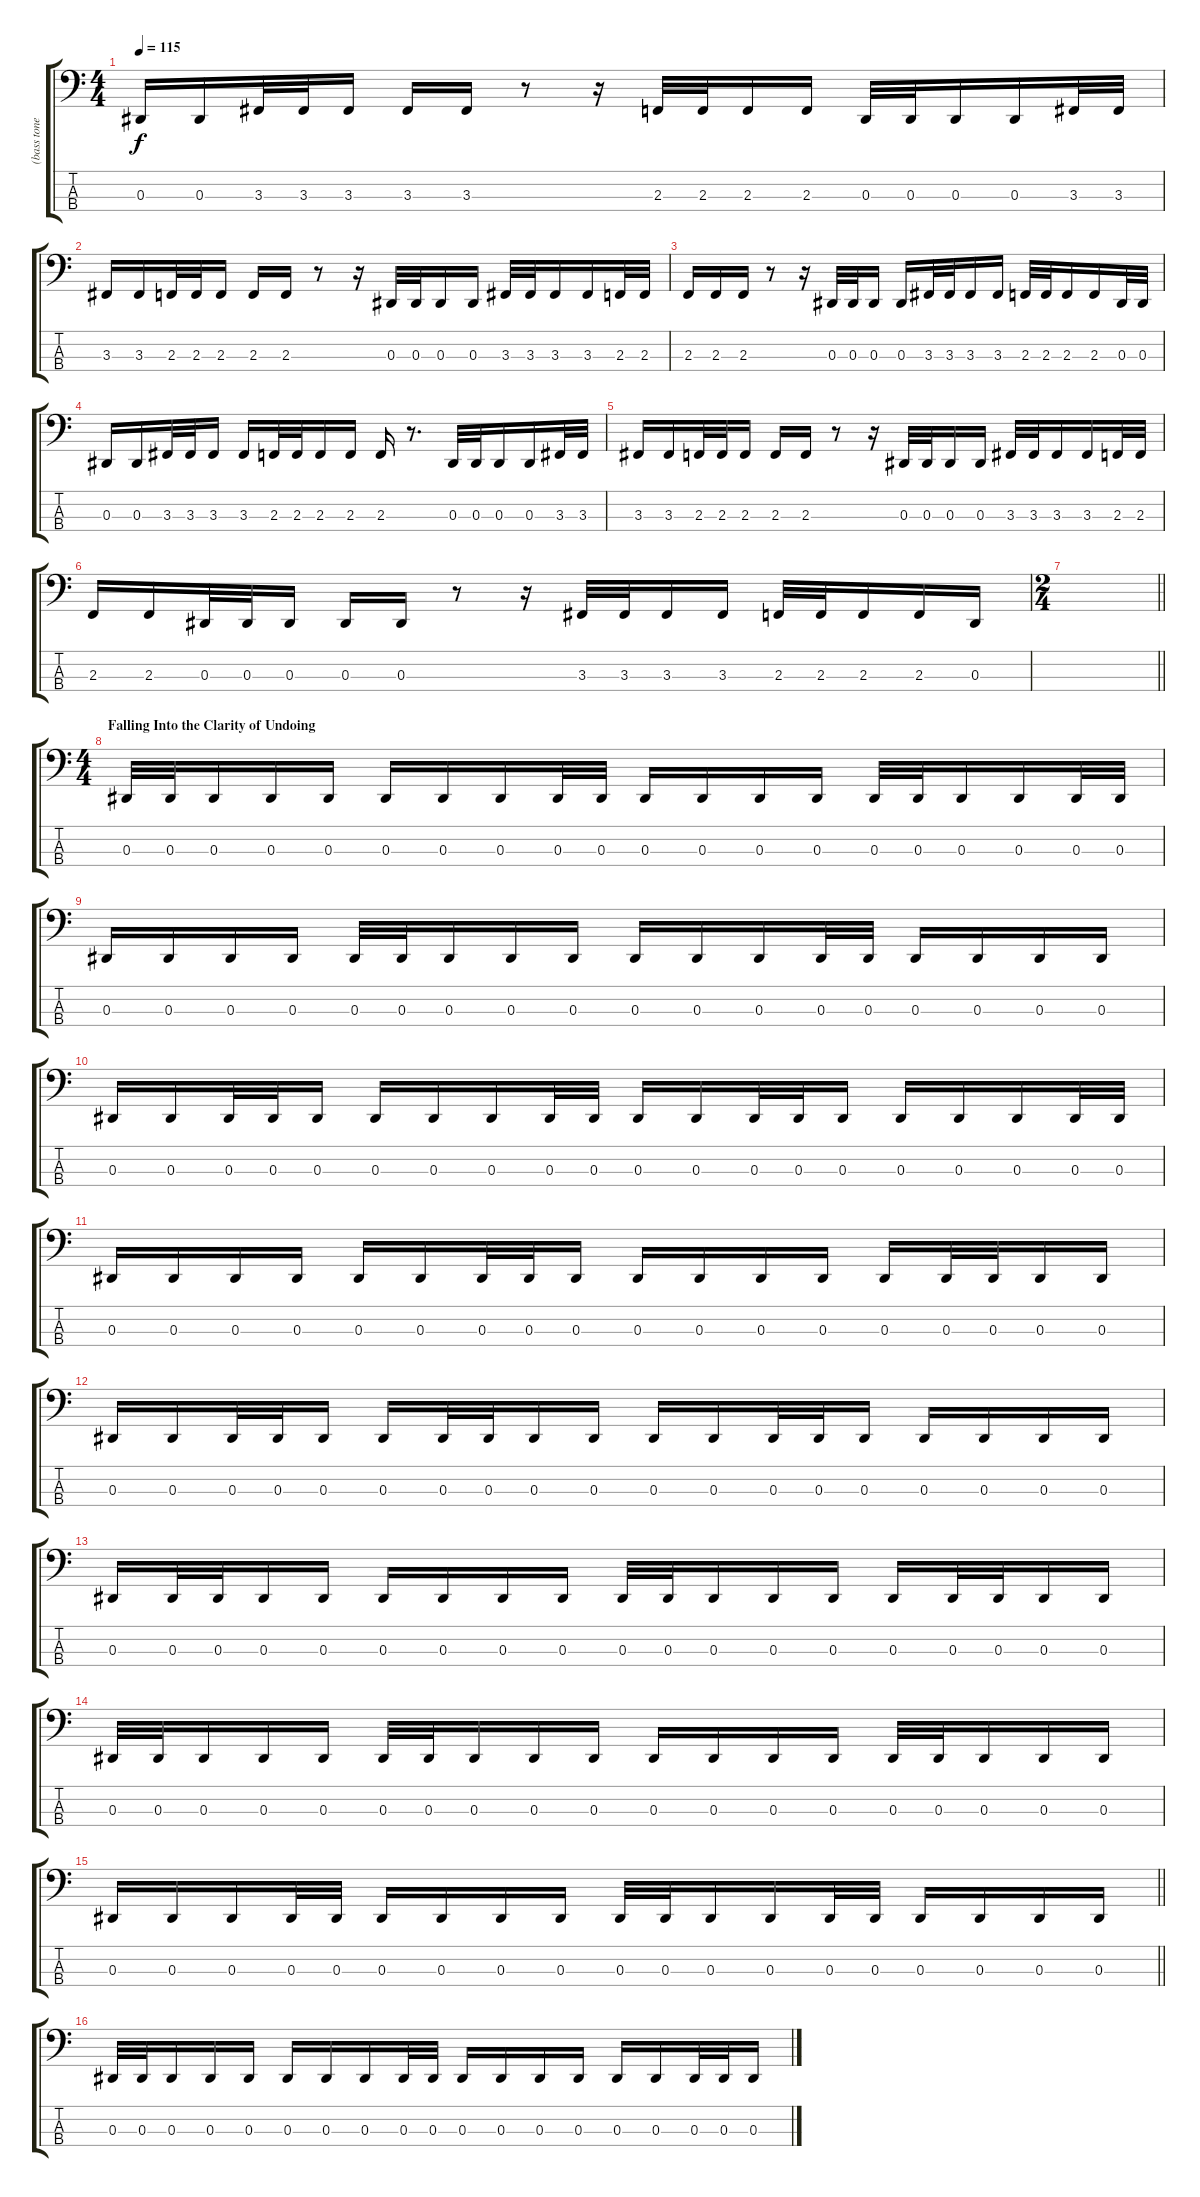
\track ("(bass tone)" "(bass tone") {instrument electricbasspick}
\staff {score tabs}
\tuning (Bb1 Eb1 Eb1 Db1) {hide}
\ts (4 4)
\tempo 115
\clef f4
\ks c
0.3.16{dy f} 0.3.16 3.3.32 3.3.32 3.3.16 3.3.16 3.3.16 r.8 r.16 2.3.32 2.3.32 2.3.16 2.3.16 0.3.32 0.3.32 0.3.16 0.3.16 3.3.32 3.3.32 |
3.3.16 3.3.16 2.3.32 2.3.32 2.3.16 2.3.16 2.3.16 r.8 r.16 0.3.32 0.3.32 0.3.16 0.3.16 3.3.32 3.3.32 3.3.16 3.3.16 2.3.32 2.3.32 |
2.3.16 2.3.16 2.3.16 r.8 r.16 0.3.32 0.3.32 0.3.16 0.3.16 3.3.32 3.3.32 3.3.16 3.3.16 2.3.32 2.3.32 2.3.16 2.3.16 0.3.32 0.3.32 |
0.3.16 0.3.16 3.3.32 3.3.32 3.3.16 3.3.16 2.3.32 2.3.32 2.3.16 2.3.16 2.3.16 r.8{d} 0.3.32 0.3.32 0.3.16 0.3.16 3.3.32 3.3.32 |
3.3.16 3.3.16 2.3.32 2.3.32 2.3.16 2.3.16 2.3.16 r.8 r.16 0.3.32 0.3.32 0.3.16 0.3.16 3.3.32 3.3.32 3.3.16 3.3.16 2.3.32 2.3.32 |
2.3.16 2.3.16 0.3.32 0.3.32 0.3.16 0.3.16 0.3.16 r.8 r.16 3.3.32 3.3.32 3.3.16 3.3.16 2.3.32 2.3.32 2.3.16 2.3.16 0.3.16 |
\ts (2 4)
\barLineRight lightlight
|
\ts (4 4)
\section ("" "Falling Into the Clarity of Undoing")
0.3.32 0.3.32 0.3.16 0.3.16 0.3.16 0.3.16 0.3.16 0.3.16 0.3.32 0.3.32 0.3.16 0.3.16 0.3.16 0.3.16 0.3.32 0.3.32 0.3.16 0.3.16 0.3.32 0.3.32 |
0.3.16 0.3.16 0.3.16 0.3.16 0.3.32 0.3.32 0.3.16 0.3.16 0.3.16 0.3.16 0.3.16 0.3.16 0.3.32 0.3.32 0.3.16 0.3.16 0.3.16 0.3.16 |
0.3.16 0.3.16 0.3.32 0.3.32 0.3.16 0.3.16 0.3.16 0.3.16 0.3.32 0.3.32 0.3.16 0.3.16 0.3.32 0.3.32 0.3.16 0.3.16 0.3.16 0.3.16 0.3.32 0.3.32 |
0.3.16 0.3.16 0.3.16 0.3.16 0.3.16 0.3.16 0.3.32 0.3.32 0.3.16 0.3.16 0.3.16 0.3.16 0.3.16 0.3.16 0.3.32 0.3.32 0.3.16 0.3.16 |
0.3.16 0.3.16 0.3.32 0.3.32 0.3.16 0.3.16 0.3.32 0.3.32 0.3.16 0.3.16 0.3.16 0.3.16 0.3.32 0.3.32 0.3.16 0.3.16 0.3.16 0.3.16 0.3.16 |
0.3.16 0.3.32 0.3.32 0.3.16 0.3.16 0.3.16 0.3.16 0.3.16 0.3.16 0.3.32 0.3.32 0.3.16 0.3.16 0.3.16 0.3.16 0.3.32 0.3.32 0.3.16 0.3.16 |
0.3.32 0.3.32 0.3.16 0.3.16 0.3.16 0.3.32 0.3.32 0.3.16 0.3.16 0.3.16 0.3.16 0.3.16 0.3.16 0.3.16 0.3.32 0.3.32 0.3.16 0.3.16 0.3.16 |
\barLineRight lightlight
0.3.16 0.3.16 0.3.16 0.3.32 0.3.32 0.3.16 0.3.16 0.3.16 0.3.16 0.3.32 0.3.32 0.3.16 0.3.16 0.3.32 0.3.32 0.3.16 0.3.16 0.3.16 0.3.16 |
0.3.32 0.3.32 0.3.16 0.3.16 0.3.16 0.3.16 0.3.16 0.3.16 0.3.32 0.3.32 0.3.16 0.3.16 0.3.16 0.3.16 0.3.16 0.3.16 0.3.32 0.3.32 0.3.16
